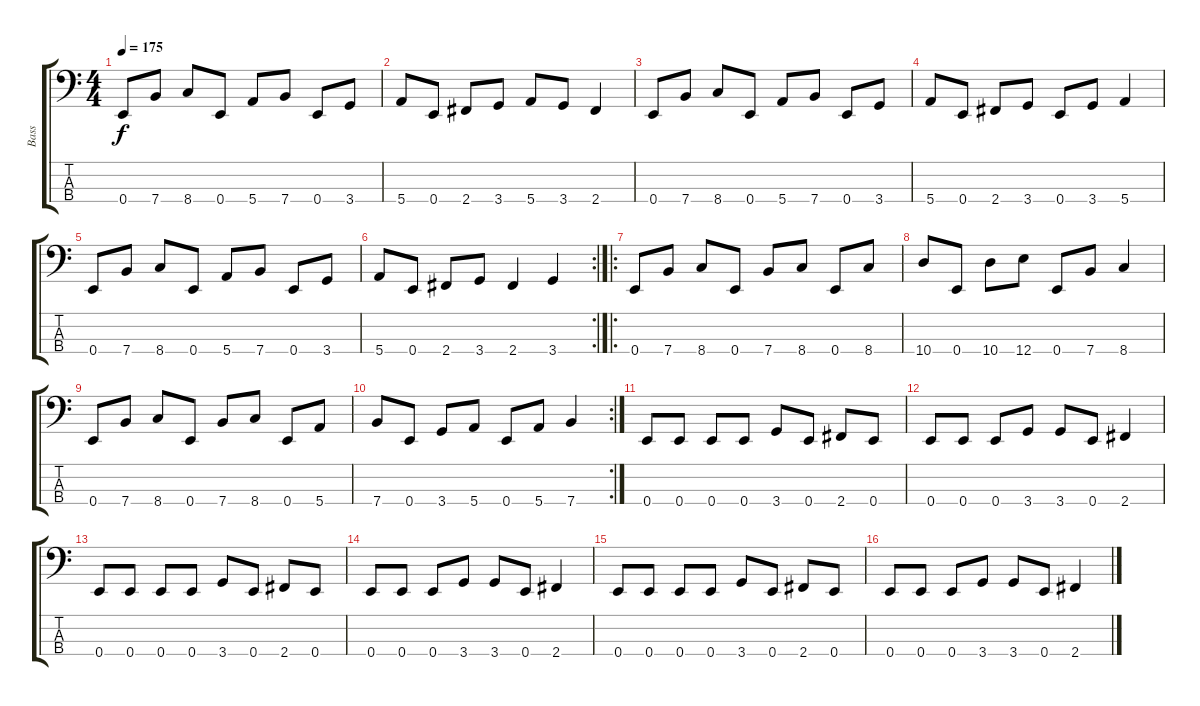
\track ("Bass" "Bass") {instrument electricbasspick}
\staff {score tabs}
\tuning (G2 D2 A1 E1) {hide}
\ts (4 4)
\tempo 175
\clef f4
\ks c
0.4.8{dy f} 7.4.8 8.4.8 0.4.8 5.4.8 7.4.8 0.4.8 3.4.8 |
5.4.8 0.4.8 2.4.8 3.4.8 5.4.8 3.4.8 2.4.4 |
0.4.8 7.4.8 8.4.8 0.4.8 5.4.8 7.4.8 0.4.8 3.4.8 |
5.4.8 0.4.8 2.4.8 3.4.8 0.4.8 3.4.8 5.4.4 |
0.4.8 7.4.8 8.4.8 0.4.8 5.4.8 7.4.8 0.4.8 3.4.8 |
\rc 2
5.4.8 0.4.8 2.4.8 3.4.8 2.4.4 3.4.4 |
\ro
0.4.8 7.4.8 8.4.8 0.4.8 7.4.8 8.4.8 0.4.8 8.4.8 |
10.4.8 0.4.8 10.4.8 12.4.8 0.4.8 7.4.8 8.4.4 |
0.4.8 7.4.8 8.4.8 0.4.8 7.4.8 8.4.8 0.4.8 5.4.8 |
\rc 2
7.4.8 0.4.8 3.4.8 5.4.8 0.4.8 5.4.8 7.4.4 |
0.4.8 0.4.8 0.4.8 0.4.8 3.4.8 0.4.8 2.4.8 0.4.8 |
0.4.8 0.4.8 0.4.8 3.4.8 3.4.8 0.4.8 2.4.4 |
0.4.8 0.4.8 0.4.8 0.4.8 3.4.8 0.4.8 2.4.8 0.4.8 |
0.4.8 0.4.8 0.4.8 3.4.8 3.4.8 0.4.8 2.4.4 |
0.4.8 0.4.8 0.4.8 0.4.8 3.4.8 0.4.8 2.4.8 0.4.8 |
0.4.8 0.4.8 0.4.8 3.4.8 3.4.8 0.4.8 2.4.4
